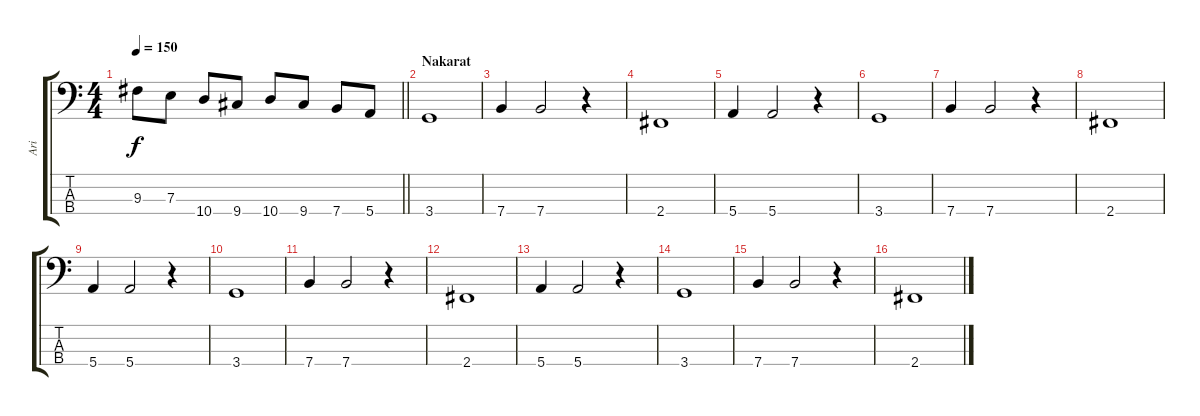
\track ("Ari" "Ari") {instrument electricbassfinger}
\staff {score tabs}
\tuning (G2 D2 A1 E1) {hide}
\ts (4 4)
\tempo 150
\clef f4
\barLineRight lightlight
\ks c
9.3.8{dy f} 7.3.8 10.4.8 9.4.8 10.4.8 9.4.8 7.4.8 5.4.8 |
\section ("" "Nakarat")
3.4.1 |
7.4.4 7.4.2 r.4 |
2.4.1 |
5.4.4 5.4.2 r.4 |
3.4.1 |
7.4.4 7.4.2 r.4 |
2.4.1 |
5.4.4 5.4.2 r.4 |
3.4.1 |
7.4.4 7.4.2 r.4 |
2.4.1 |
5.4.4 5.4.2 r.4 |
3.4.1 |
7.4.4 7.4.2 r.4 |
2.4.1
